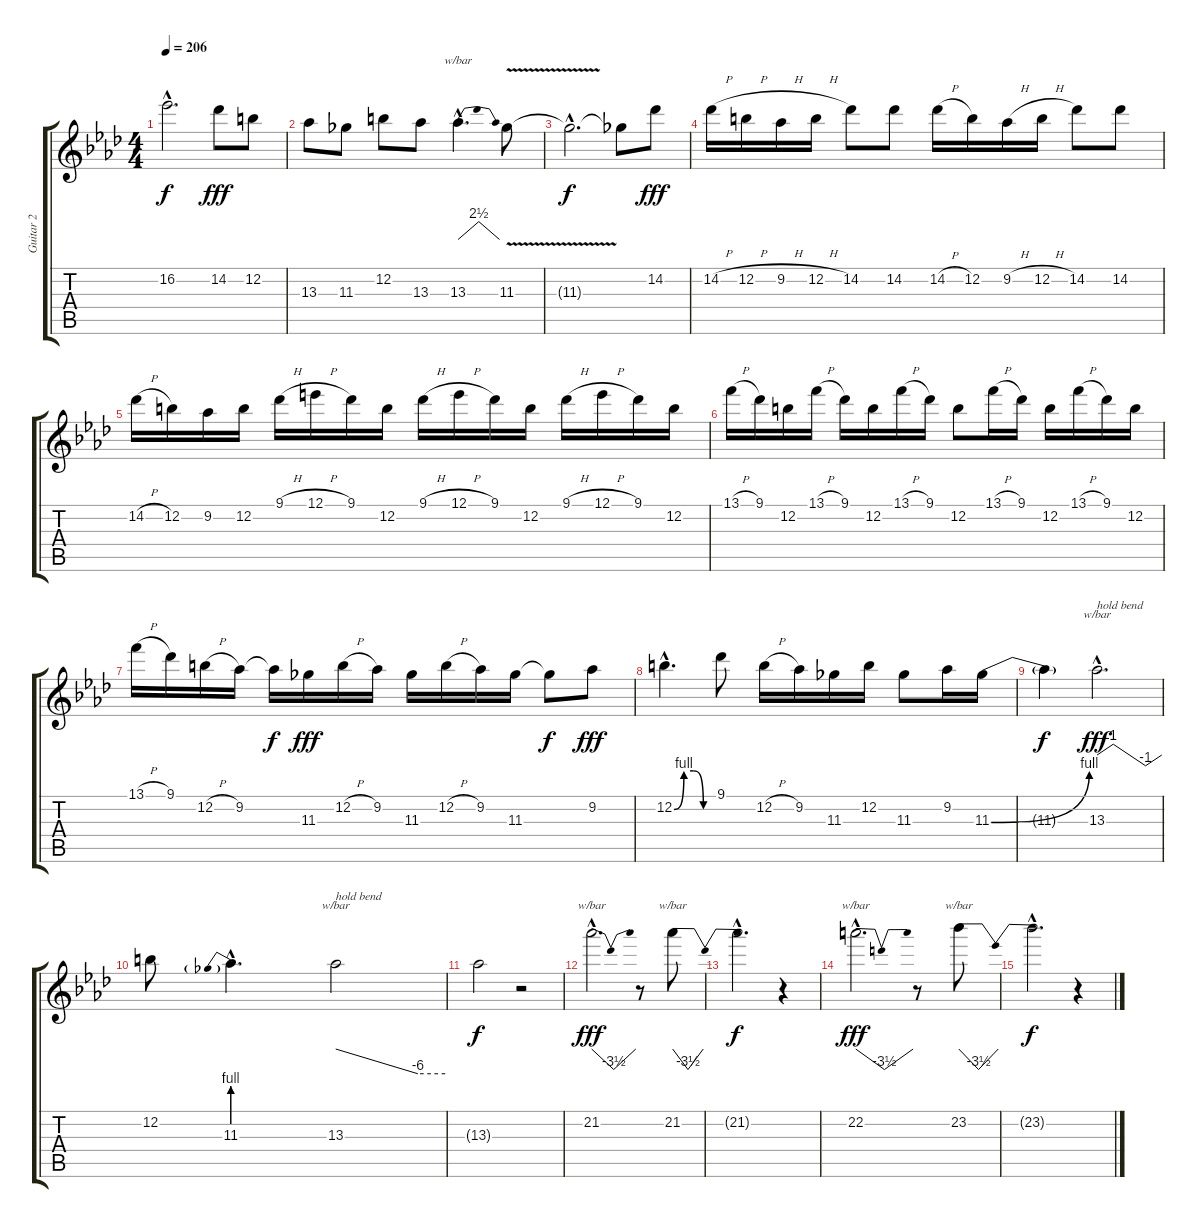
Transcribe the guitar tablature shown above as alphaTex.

\track ("Guitar 2" "Guitar 2") {instrument distortionguitar}
\staff {score tabs}
\tuning (E4 B3 G3 D3 A2 E2) {hide}
\ts (4 4)
\tempo 206
\clef g2
\ks ab
16.2{hac t}.2{d dy f} 14.2.8{dy fff} 12.2.8 |
13.3.8 11.3.8 12.2.8 13.3.8 13.3{hac}.4{d tbe (dip default 0 0 30 10 60 0)} 11.3{v}.8 |
11.3{hac t}.2{d dy f} 11.3{t}.8 14.2.8{dy fff} |
14.2{h}.16 12.2{h}.16 9.2{h}.16 12.2{h}.16 14.2.8 14.2.8 14.2{h}.16 12.2.16 9.2{h}.16 12.2{h}.16 14.2.8 14.2.8 |
14.2{h}.16 12.2.16 9.2.16 12.2.16 9.1{h}.16 12.1{h}.16 9.1.16 12.2.16 9.1{h}.16 12.1{h}.16 9.1.16 12.2.16 9.1{h}.16 12.1{h}.16 9.1.16 12.2.16 |
13.1{h}.16 9.1.16 12.2.16 13.1{h}.16 9.1.16 12.2.16 13.1{h}.16 9.1.16 12.2.8 13.1{h}.16 9.1.16 12.2.16 13.1{h}.16 9.1.16 12.2.16 |
13.1{h}.16 9.1.16 12.2{h}.16 9.2.16 9.2{t}.16{dy f} 11.3.16{dy fff} 12.2{h}.16 9.2.16 11.3.16 12.2{h}.16 9.2.16 11.3.16 11.3{t}.8{dy f} 9.2.8{dy fff} |
12.2{be (custom 0 0 15 4 30 4 45 0 60 0) hac}.4{d} 9.1.8 12.2{h}.16 9.2.16 11.3.16 12.2.16 11.3.8 9.2.16 11.3{be (bend 0 0 60 4)}.16 |
11.3{t}.4{dy f} 13.3{hac}.2{d tbe (custom default 0 0 15 4 45 -4 60 0) txt "hold bend" dy fff} |
12.2.8 11.3{be (prebend 0 4 60 4) hac}.4{d} 13.3.2{tbe (custom default 0 0 45 -24 60 -24) txt "hold bend"} |
13.3{t}.2{dy f} r.2 |
21.2{hac}.2{d tbe (dip default 0 0 30 -14 60 0) dy fff} r.8 21.2.8{tbe (dip default 0 0 30 -14 60 0)} |
21.2{hac t}.2{d dy f} r.4 |
22.2{hac}.2{d tbe (dip default 0 0 30 -14 60 0) dy fff} r.8 23.2.8{tbe (dip default 0 0 30 -14 60 0)} |
23.2{hac t}.2{d dy f} r.4
